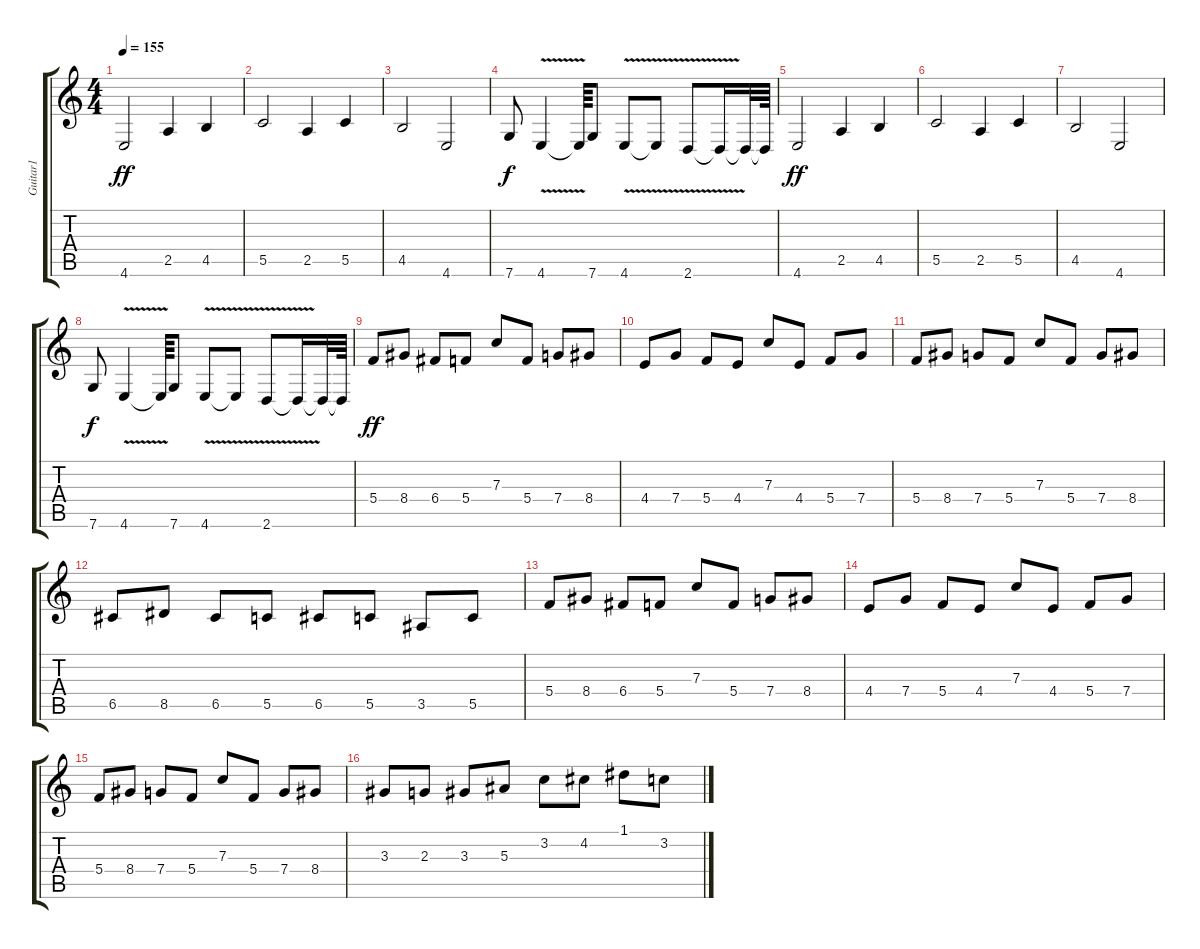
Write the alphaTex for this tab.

\track ("Guitar1" "Guitar1") {instrument distortionguitar}
\staff {score tabs}
\tuning (D4 A3 F3 C3 G2 C2) {hide}
\ts (4 4)
\tempo 155
\clef g2
\ks c
4.6.2{dy ff} 2.5.4 4.5.4 |
5.5.2 2.5.4 5.5.4 |
4.5.2 4.6.2 |
7.6.8{dy f} 4.6{v}.4 4.6{t}.64 7.6.8 4.6{v}.8 4.6{t}.8 2.6{v}.8 2.6{t}.16 2.6{t}.32 2.6{t}.64 |
4.6.2{dy ff} 2.5.4 4.5.4 |
5.5.2 2.5.4 5.5.4 |
4.5.2 4.6.2 |
7.6.8{dy f} 4.6{v}.4 4.6{t}.64 7.6.8 4.6{v}.8 4.6{t}.8 2.6{v}.8 2.6{t}.16 2.6{t}.32 2.6{t}.64 |
5.4.8{dy ff} 8.4.8 6.4.8 5.4.8 7.3.8 5.4.8 7.4.8 8.4.8 |
4.4.8 7.4.8 5.4.8 4.4.8 7.3.8 4.4.8 5.4.8 7.4.8 |
5.4.8 8.4.8 7.4.8 5.4.8 7.3.8 5.4.8 7.4.8 8.4.8 |
6.5.8 8.5.8 6.5.8 5.5.8 6.5.8 5.5.8 3.5.8 5.5.8 |
5.4.8 8.4.8 6.4.8 5.4.8 7.3.8 5.4.8 7.4.8 8.4.8 |
4.4.8 7.4.8 5.4.8 4.4.8 7.3.8 4.4.8 5.4.8 7.4.8 |
5.4.8 8.4.8 7.4.8 5.4.8 7.3.8 5.4.8 7.4.8 8.4.8 |
3.3.8 2.3.8 3.3.8 5.3.8 3.2.8 4.2.8 1.1.8 3.2.8
